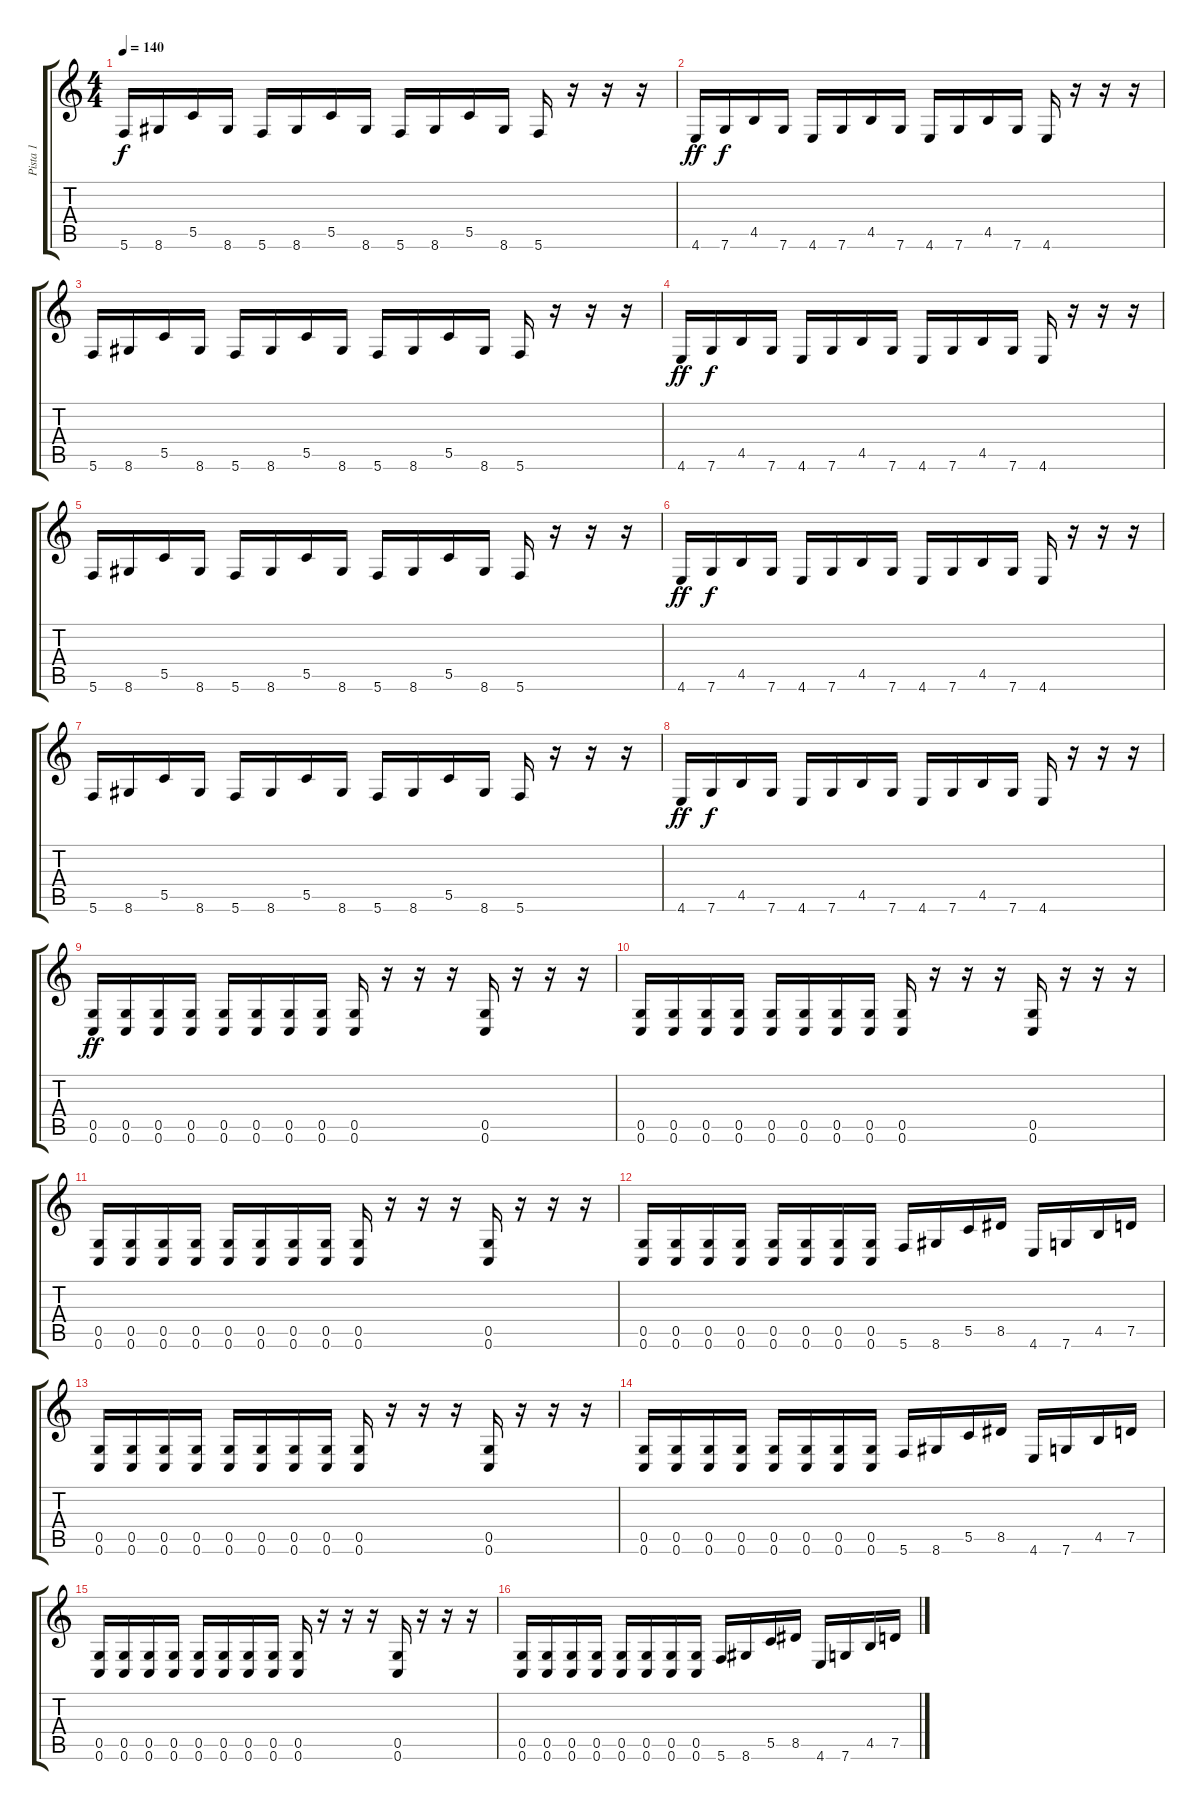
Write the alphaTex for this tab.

\track ("Pista 1" "Pista 1") {instrument distortionguitar}
\staff {score tabs}
\tuning (D4 A3 F3 C3 G2 C2) {hide}
\ts (4 4)
\tempo 140
\clef g2
\ks c
5.6.16{dy f} 8.6.16 5.5.16 8.6.16 5.6.16 8.6.16 5.5.16 8.6.16 5.6.16 8.6.16 5.5.16 8.6.16 5.6.16 r.16 r.16 r.16 |
4.6.16{dy ff} 7.6.16{dy f} 4.5.16 7.6.16 4.6.16 7.6.16 4.5.16 7.6.16 4.6.16 7.6.16 4.5.16 7.6.16 4.6.16 r.16 r.16 r.16 |
5.6.16 8.6.16 5.5.16 8.6.16 5.6.16 8.6.16 5.5.16 8.6.16 5.6.16 8.6.16 5.5.16 8.6.16 5.6.16 r.16 r.16 r.16 |
4.6.16{dy ff} 7.6.16{dy f} 4.5.16 7.6.16 4.6.16 7.6.16 4.5.16 7.6.16 4.6.16 7.6.16 4.5.16 7.6.16 4.6.16 r.16 r.16 r.16 |
5.6.16 8.6.16 5.5.16 8.6.16 5.6.16 8.6.16 5.5.16 8.6.16 5.6.16 8.6.16 5.5.16 8.6.16 5.6.16 r.16 r.16 r.16 |
4.6.16{dy ff} 7.6.16{dy f} 4.5.16 7.6.16 4.6.16 7.6.16 4.5.16 7.6.16 4.6.16 7.6.16 4.5.16 7.6.16 4.6.16 r.16 r.16 r.16 |
5.6.16 8.6.16 5.5.16 8.6.16 5.6.16 8.6.16 5.5.16 8.6.16 5.6.16 8.6.16 5.5.16 8.6.16 5.6.16 r.16 r.16 r.16 |
4.6.16{dy ff} 7.6.16{dy f} 4.5.16 7.6.16 4.6.16 7.6.16 4.5.16 7.6.16 4.6.16 7.6.16 4.5.16 7.6.16 4.6.16 r.16 r.16 r.16 |
(0.5 0.6).16{dy ff} (0.5 0.6).16 (0.5 0.6).16 (0.5 0.6).16 (0.5 0.6).16 (0.5 0.6).16 (0.5 0.6).16 (0.5 0.6).16 (0.5 0.6).16 r.16 r.16 r.16 (0.5 0.6).16 r.16 r.16 r.16 |
(0.5 0.6).16 (0.5 0.6).16 (0.5 0.6).16 (0.5 0.6).16 (0.5 0.6).16 (0.5 0.6).16 (0.5 0.6).16 (0.5 0.6).16 (0.5 0.6).16 r.16 r.16 r.16 (0.5 0.6).16 r.16 r.16 r.16 |
(0.5 0.6).16 (0.5 0.6).16 (0.5 0.6).16 (0.5 0.6).16 (0.5 0.6).16 (0.5 0.6).16 (0.5 0.6).16 (0.5 0.6).16 (0.5 0.6).16 r.16 r.16 r.16 (0.5 0.6).16 r.16 r.16 r.16 |
(0.5 0.6).16 (0.5 0.6).16 (0.5 0.6).16 (0.5 0.6).16 (0.5 0.6).16 (0.5 0.6).16 (0.5 0.6).16 (0.5 0.6).16 5.6.16 8.6.16 5.5.16 8.5.16 4.6.16 7.6.16 4.5.16 7.5.16 |
(0.5 0.6).16 (0.5 0.6).16 (0.5 0.6).16 (0.5 0.6).16 (0.5 0.6).16 (0.5 0.6).16 (0.5 0.6).16 (0.5 0.6).16 (0.5 0.6).16 r.16 r.16 r.16 (0.5 0.6).16 r.16 r.16 r.16 |
(0.5 0.6).16 (0.5 0.6).16 (0.5 0.6).16 (0.5 0.6).16 (0.5 0.6).16 (0.5 0.6).16 (0.5 0.6).16 (0.5 0.6).16 5.6.16 8.6.16 5.5.16 8.5.16 4.6.16 7.6.16 4.5.16 7.5.16 |
(0.5 0.6).16 (0.5 0.6).16 (0.5 0.6).16 (0.5 0.6).16 (0.5 0.6).16 (0.5 0.6).16 (0.5 0.6).16 (0.5 0.6).16 (0.5 0.6).16 r.16 r.16 r.16 (0.5 0.6).16 r.16 r.16 r.16 |
(0.5 0.6).16 (0.5 0.6).16 (0.5 0.6).16 (0.5 0.6).16 (0.5 0.6).16 (0.5 0.6).16 (0.5 0.6).16 (0.5 0.6).16 5.6.16 8.6.16 5.5.16 8.5.16 4.6.16 7.6.16 4.5.16 7.5.16
